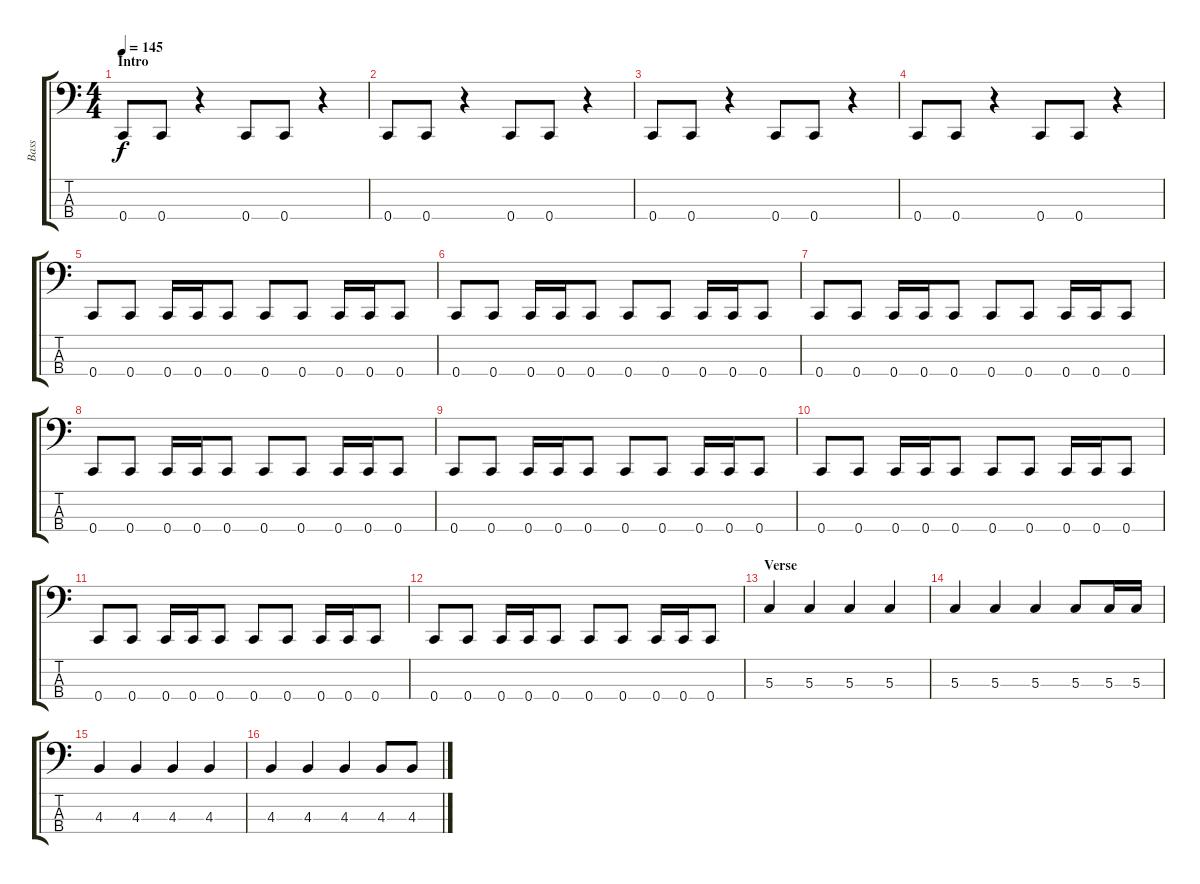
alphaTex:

\track ("Bass" "Bass") {instrument electricbasspick}
\staff {score tabs}
\tuning (F2 C2 G1 C1) {hide}
\ts (4 4)
\section ("" "Intro")
\tempo 145
\clef f4
\ks c
0.4.8{dy f instrument electricbasspick} 0.4.8 r.4 0.4.8 0.4.8 r.4 |
0.4.8 0.4.8 r.4 0.4.8 0.4.8 r.4 |
0.4.8 0.4.8 r.4 0.4.8 0.4.8 r.4 |
0.4.8 0.4.8 r.4 0.4.8 0.4.8 r.4 |
0.4.8 0.4.8 0.4.16 0.4.16 0.4.8 0.4.8 0.4.8 0.4.16 0.4.16 0.4.8 |
0.4.8 0.4.8 0.4.16 0.4.16 0.4.8 0.4.8 0.4.8 0.4.16 0.4.16 0.4.8 |
0.4.8 0.4.8 0.4.16 0.4.16 0.4.8 0.4.8 0.4.8 0.4.16 0.4.16 0.4.8 |
0.4.8 0.4.8 0.4.16 0.4.16 0.4.8 0.4.8 0.4.8 0.4.16 0.4.16 0.4.8 |
0.4.8 0.4.8 0.4.16 0.4.16 0.4.8 0.4.8 0.4.8 0.4.16 0.4.16 0.4.8 |
0.4.8 0.4.8 0.4.16 0.4.16 0.4.8 0.4.8 0.4.8 0.4.16 0.4.16 0.4.8 |
0.4.8 0.4.8 0.4.16 0.4.16 0.4.8 0.4.8 0.4.8 0.4.16 0.4.16 0.4.8 |
0.4.8 0.4.8 0.4.16 0.4.16 0.4.8 0.4.8 0.4.8 0.4.16 0.4.16 0.4.8 |
\section ("" "Verse")
5.3.4 5.3.4 5.3.4 5.3.4 |
5.3.4 5.3.4 5.3.4 5.3.8 5.3.16 5.3.16 |
4.3.4 4.3.4 4.3.4 4.3.4 |
4.3.4 4.3.4 4.3.4 4.3.8 4.3.8
